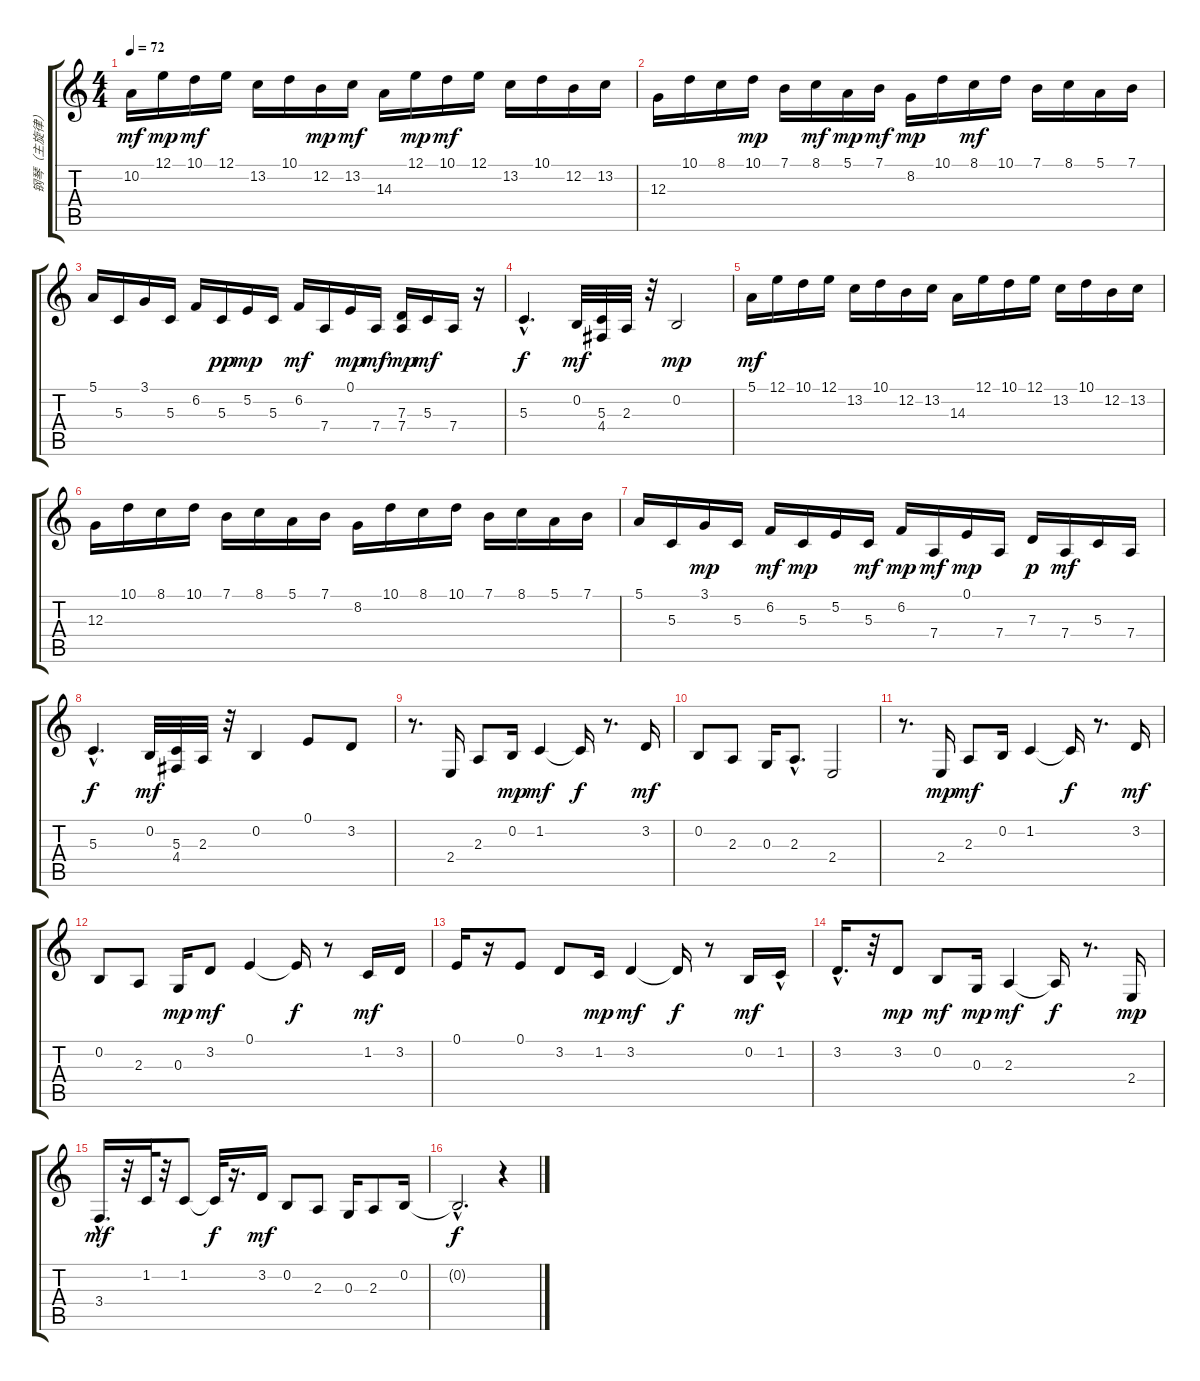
\track ("钢琴（主旋律）" "钢琴（主旋律）") {instrument acousticgrandpiano}
\staff {score tabs}
\tuning (E4 B3 G3 D3 A2 E2) {hide}
\ts (4 4)
\tempo 72
\clef g2
\ks c
10.2.16{dy mf instrument acousticgrandpiano} 12.1.16{dy mp} 10.1.16{dy mf} 12.1.16 13.2.16 10.1.16 12.2.16{dy mp} 13.2.16{dy mf} 14.3.16 12.1.16{dy mp} 10.1.16{dy mf} 12.1.16 13.2.16 10.1.16 12.2.16 13.2.16 |
12.3.16 10.1.16 8.1.16 10.1.16{dy mp} 7.1.16 8.1.16{dy mf} 5.1.16{dy mp} 7.1.16{dy mf} 8.2.16{dy mp} 10.1.16 8.1.16{dy mf} 10.1.16 7.1.16 8.1.16 5.1.16 7.1.16 |
5.1.16 5.3.16 3.1.16 5.3.16 6.2.16 5.3.16{dy pp} 5.2.16{dy mp} 5.3.16 6.2.16{dy mf} 7.4.16 0.1.16{dy mp} 7.4.16{dy mf} (7.3 7.4).16{dy mp} 5.3.16{dy mf} 7.4.16 r.16 |
5.3{hac}.4{d dy f} 0.2.32{dy mf} (5.3 4.4).32 2.3.32 r.32 0.2.2{dy mp} |
5.1.16{dy mf} 12.1.16 10.1.16 12.1.16 13.2.16 10.1.16 12.2.16 13.2.16 14.3.16 12.1.16 10.1.16 12.1.16 13.2.16 10.1.16 12.2.16 13.2.16 |
12.3.16 10.1.16 8.1.16 10.1.16 7.1.16 8.1.16 5.1.16 7.1.16 8.2.16 10.1.16 8.1.16 10.1.16 7.1.16 8.1.16 5.1.16 7.1.16 |
5.1.16 5.3.16 3.1.16{dy mp} 5.3.16 6.2.16{dy mf} 5.3.16{dy mp} 5.2.16 5.3.16{dy mf} 6.2.16{dy mp} 7.4.16{dy mf} 0.1.16{dy mp} 7.4.16 7.3.16{dy p} 7.4.16{dy mf} 5.3.16 7.4.16 |
5.3{hac}.4{d dy f} 0.2.32{dy mf} (5.3 4.4).32 2.3.32 r.32 0.2.4 0.1.8 3.2.8 |
r.8{d} 2.4.16{instrument brightacousticpiano} 2.3.8 0.2.16{dy mp} 1.2.4{dy mf} 1.2{t}.16{dy f} r.8{d} 3.2.16{dy mf} |
0.2.8 2.3.8 0.3.16 2.3{hac}.8{d} 2.4.2 |
r.8{d} 2.4.16{dy mp} 2.3.8{dy mf} 0.2.16 1.2.4 1.2{t}.16{dy f} r.8{d} 3.2.16{dy mf} |
0.2.8 2.3.8 0.3.16{dy mp} 3.2.8{dy mf} 0.1.4 0.1{t}.16{dy f} r.8 1.2.16{dy mf} 3.2.16 |
0.1.16 r.16 0.1.8 3.2.8 1.2.16{dy mp} 3.2.4{dy mf} 3.2{t}.16{dy f} r.8 0.2.16{dy mf} 1.2{hac}.16 |
3.2{hac}.16{d} r.32 3.2.8{dy mp} 0.2.8{dy mf} 0.3.16{dy mp} 2.3.4{dy mf} 2.3{t}.16{dy f} r.8{d} 2.4.16{dy mp} |
3.4{hac}.16{d dy mf} r.32 1.2.32 r.32 1.2.8 1.2{t}.32{dy f} r.16{d} 3.2.16{dy mf} 0.2.8 2.3.8 0.3.16 2.3.8 0.2.16 |
0.2{hac t}.2{d dy f} r.4
